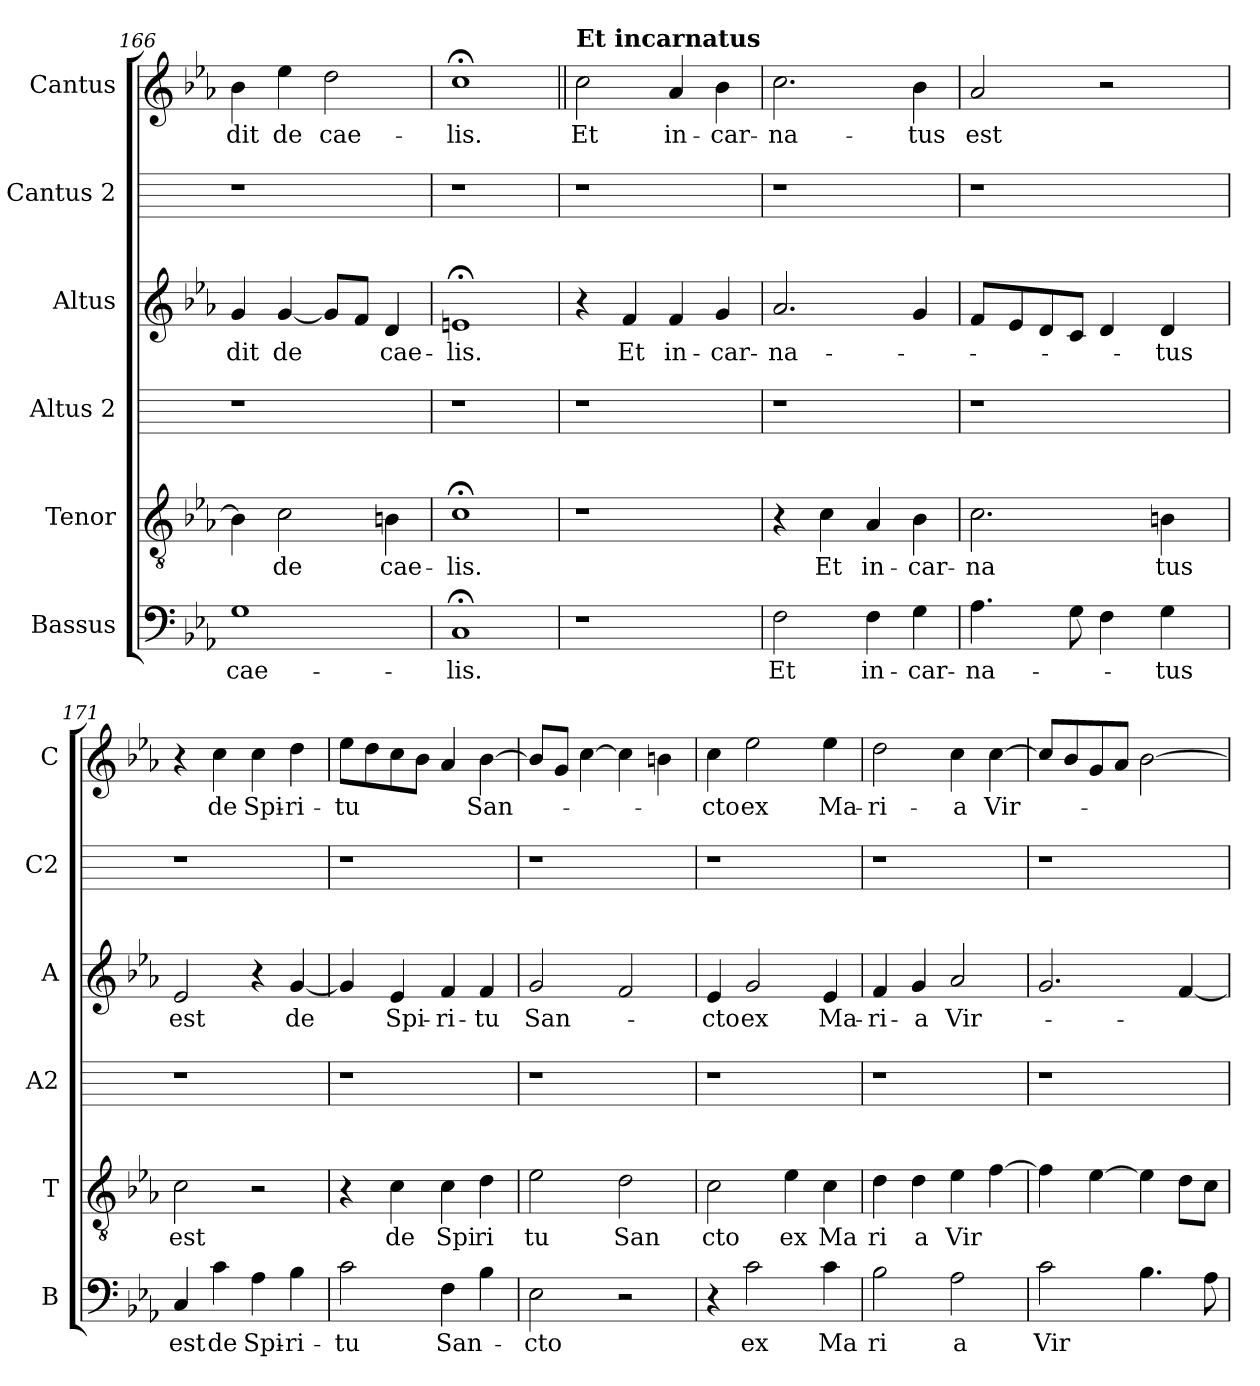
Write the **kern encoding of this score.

**kern	**text	**kern	**text	**kern	**kern	**text	**kern	**kern	**text
*part6	*part6	*part5	*part5	*part4	*part3	*part3	*part2	*part1	*part1
*staff6	*staff6	*staff5	*staff5	*staff4	*staff3	*staff3	*staff2	*staff1	*staff1
*I"Bassus	*	*I"Tenor	*	*I"Altus 2	*I"Altus	*	*I"Cantus 2	*I"Cantus	*
*I'B	*	*I'T	*	*I'A2	*I'A	*	*I'C2	*I'C	*
!!LO:LB:g=z
*clefF4	*	*clefGv2	*	*	*clefG2	*	*	*clefG2	*
*k[b-e-a-]	*	*k[b-e-a-]	*	*	*k[b-e-a-]	*	*	*k[b-e-a-]	*
*E-:	*	*E-:	*	*	*E-:	*	*	*E-:	*
=166	=166	=166	=166	=166	=166	=166	=166	=166	=166
!	!LO:LY:b:cj	!	!	!	!	!LO:LY:b:cj	!	!	!LO:LY:b:cj
1G	cae-	4B-\]	.	1r	4g/	dit	1r	4b-\	dit
!	!	!	!LO:LY:b:cj	!	!	!LO:LY:b:cj	!	!	!LO:LY:b:cj
.	.	2c\	de	.	[<4g/	de	.	4ee-\	de
!	!	!	!	!	!	!	!	!	!LO:LY:b:cj
.	.	.	.	.	8g/L]	.	.	2dd\	cae-
.	.	.	.	.	8f/J	.	.	.	.
!	!	!	!LO:LY:b:cj	!	!	!LO:LY:b:cj	!	!	!
.	.	4Bn\	cae-	.	4d/	cae-	.	.	.
=167	=167	=167	=167	=167	=167	=167	=167	=167	=167
!	!LO:LY:b:cj	!	!LO:LY:b:cj	!	!	!LO:LY:b:cj	!	!	!LO:LY:b:cj
1C;<	-lis.	1c;<	-lis.	1r	1en;<	-lis.	1r	1cc;<	-lis.
=168	=168||	=168	=168||	=168	=168	=168||	=168	=168||	=168||
!	!	!	!	!	!	!	!	!LO:TX:a:B:t=Et incarnatus	!
!	!	!	!	!	!	!	!	!	!LO:LY:b:cj
1r	.	1r	.	1r	4r	.	1r	2cc\	Et
!	!	!	!	!	!	!LO:LY:b:cj	!	!	!
.	.	.	.	.	4f/	Et	.	.	.
!	!	!	!	!	!	!LO:LY:b:cj	!	!	!LO:LY:b:cj
.	.	.	.	.	4f/	in-	.	4a-/	in-
!	!	!	!	!	!	!LO:LY:b:cj	!	!	!LO:LY:b:cj
.	.	.	.	.	4g/	-car-	.	4b-\	-car-
=169	=169	=169	=169	=169	=169	=169	=169	=169	=169
!	!LO:LY:b:cj	!	!	!	!	!LO:LY:b:cj	!	!	!LO:LY:b:cj
2F\	Et	4r	.	1r	2.a-/	-na-	1r	2.cc\	-na-
!	!	!	!LO:LY:b:cj	!	!	!	!	!	!
.	.	4c\	Et	.	.	.	.	.	.
!	!LO:LY:b:cj	!	!LO:LY:b:cj	!	!	!	!	!	!
4F\	in-	4A-/	in-	.	.	.	.	.	.
!	!LO:LY:b:cj	!	!LO:LY:b:cj	!	!	!	!	!	!LO:LY:b:cj
4G\	-car-	4B-\	-car-	.	4g/	.	.	4b-\	-tus
!!LO:PB:g=z
=170	=170	=170	=170	=170	=170	=170	=170	=170	=170
!	!LO:LY:b:cj	!	!LO:LY:b:cj	!	!	!	!	!	!LO:LY:b:cj
*	*	*	*	*	*^	*	*	*	*
4.A-\	-na-	2.c\	-na	1r	8f/L	16.ryy	.	1r	2a-/	est
.	.	.	.	.	.	2ryy	.	.	.	.
.	.	.	.	.	8e-/	.	.	.	.	.
.	.	.	.	.	8d/	.	.	.	.	.
8G\	.	.	.	.	8c/J	.	.	.	.	.
4F\	.	.	.	.	4d/	.	.	.	2r	.
.	.	.	.	.	.	4ryy	.	.	.	.
!	!LO:LY:b:cj	!	!LO:LY:b:cj	!	!	!	!LO:LY:b:cj	!	!	!
4G\	-tus	4Bn\	tus	.	4d/	.	-tus	.	.	.
.	.	.	.	.	.	8ryy	.	.	.	.
.	.	.	.	.	.	32ryy	.	.	.	.
=171	=171	=171	=171	=171	=171	=171	=171	=171	=171	=171
!	!LO:LY:b:cj	!	!LO:LY:b:cj	!	!	!	!LO:LY:b:cj	!	!	!
*	*	*	*	*	*v	*v	*	*	*	*
4C/	est	2c\	est	1r	2e-/	est	1r	4r	.
!	!LO:LY:b:cj	!	!	!	!	!	!	!	!LO:LY:b:cj
4c\	de	.	.	.	.	.	.	4cc\	de
!	!LO:LY:b:cj	!	!	!	!	!	!	!	!LO:LY:b:cj
4A-\	Spi-	2r	.	.	4r	.	.	4cc\	Spi-
!	!LO:LY:b:cj	!	!	!	!	!LO:LY:b:cj	!	!	!LO:LY:b:cj
4B-\	-ri-	.	.	.	[<4g/	de	.	4dd\	-ri-
=172	=172	=172	=172	=172	=172	=172	=172	=172	=172
!	!LO:LY:b:cj	!	!	!	!	!	!	!	!LO:LY:b:cj
2c\	-tu	4r	.	1r	4g/]	.	1r	8ee-\L	-tu
.	.	.	.	.	.	.	.	8dd\	.
!	!	!	!LO:LY:b:cj	!	!	!LO:LY:b:cj	!	!	!
.	.	4c\	de	.	4e-/	Spi-	.	8cc\	.
.	.	.	.	.	.	.	.	8b-\J	.
!	!LO:LY:b	!	!LO:LY:b:cj	!	!	!LO:LY:b:cj	!	!	!
4F\	San-	4c\	Spi	.	4f/	-ri-	.	4a-/	.
!	!	!	!LO:LY:b:cj	!	!	!LO:LY:b:cj	!	!	!LO:LY:b
4B-\	.	4d\	ri	.	4f/	-tu	.	[>4b-\	San-
=173	=173	=173	=173	=173	=173	=173	=173	=173	=173
!	!LO:LY:b:cj	!	!LO:LY:b:cj	!	!	!LO:LY:b	!	!	!
2E-\	-cto	2e-\	tu	1r	2g/	San-	1r	8b-/L]	.
.	.	.	.	.	.	.	.	8g/J	.
.	.	.	.	.	.	.	.	[>4cc\	.
!	!	!	!LO:LY:b:cj	!	!	!	!	!	!
2r	.	2d\	San	.	2f/	.	.	4cc\]	.
.	.	.	.	.	.	.	.	4bn\	.
!!LO:LB:g=z
=174	=174	=174	=174	=174	=174	=174	=174	=174	=174
!	!	!	!LO:LY:b:cj	!	!	!LO:LY:b:cj	!	!	!LO:LY:b:cj
4r	.	2c\	cto	1r	4e-/	-cto	1r	4cc\	-cto
!	!LO:LY:b:cj	!	!	!	!	!LO:LY:b:cj	!	!	!LO:LY:b:cj
2c\	ex	.	.	.	2g/	ex	.	2ee-\	ex
!	!	!	!LO:LY:b:cj	!	!	!	!	!	!
.	.	4e-\	ex	.	.	.	.	.	.
!	!LO:LY:b:cj	!	!LO:LY:b:cj	!	!	!LO:LY:b:cj	!	!	!LO:LY:b:cj
4c\	Ma	4c\	Ma	.	4e-/	Ma-	.	4ee-\	Ma-
=175	=175	=175	=175	=175	=175	=175	=175	=175	=175
!	!LO:LY:b:cj	!	!LO:LY:b:cj	!	!	!LO:LY:b:cj	!	!	!LO:LY:b:cj
2B-\	ri	4d\	ri	1r	4f/	-ri-	1r	2dd\	-ri-
!	!	!	!LO:LY:b:cj	!	!	!LO:LY:b:cj	!	!	!
.	.	4d\	a	.	4g/	-a	.	.	.
!	!LO:LY:b:cj	!	!LO:LY:b	!	!	!LO:LY:b	!	!	!LO:LY:b:cj
2A-\	a	4e-\	Vir	.	2a-/	Vir-	.	4cc\	-a
!	!	!	!	!	!	!	!	!	!LO:LY:b
.	.	[>4f\	.	.	.	.	.	[>4cc\	Vir-
=176	=176	=176	=176	=176	=176	=176	=176	=176	=176
!	!LO:LY:b	!	!	!	!	!	!	!	!
2c\	Vir	4f\]	.	1r	2.g/	.	1r	8cc/L]	.
.	.	.	.	.	.	.	.	8b-/	.
.	.	[>4e-\	.	.	.	.	.	8g/	.
.	.	.	.	.	.	.	.	8a-/J	.
4.B-\	.	4e-\]	.	.	.	.	.	[>2b-\	.
.	.	8d\L	.	.	[<4f/	.	.	.	.
8A-\	.	8c\J	.	.	.	.	.	.	.
=	=	=	=	=	=	=	=	=	=
*-	*-	*-	*-	*-	*-	*-	*-	*-	*-
